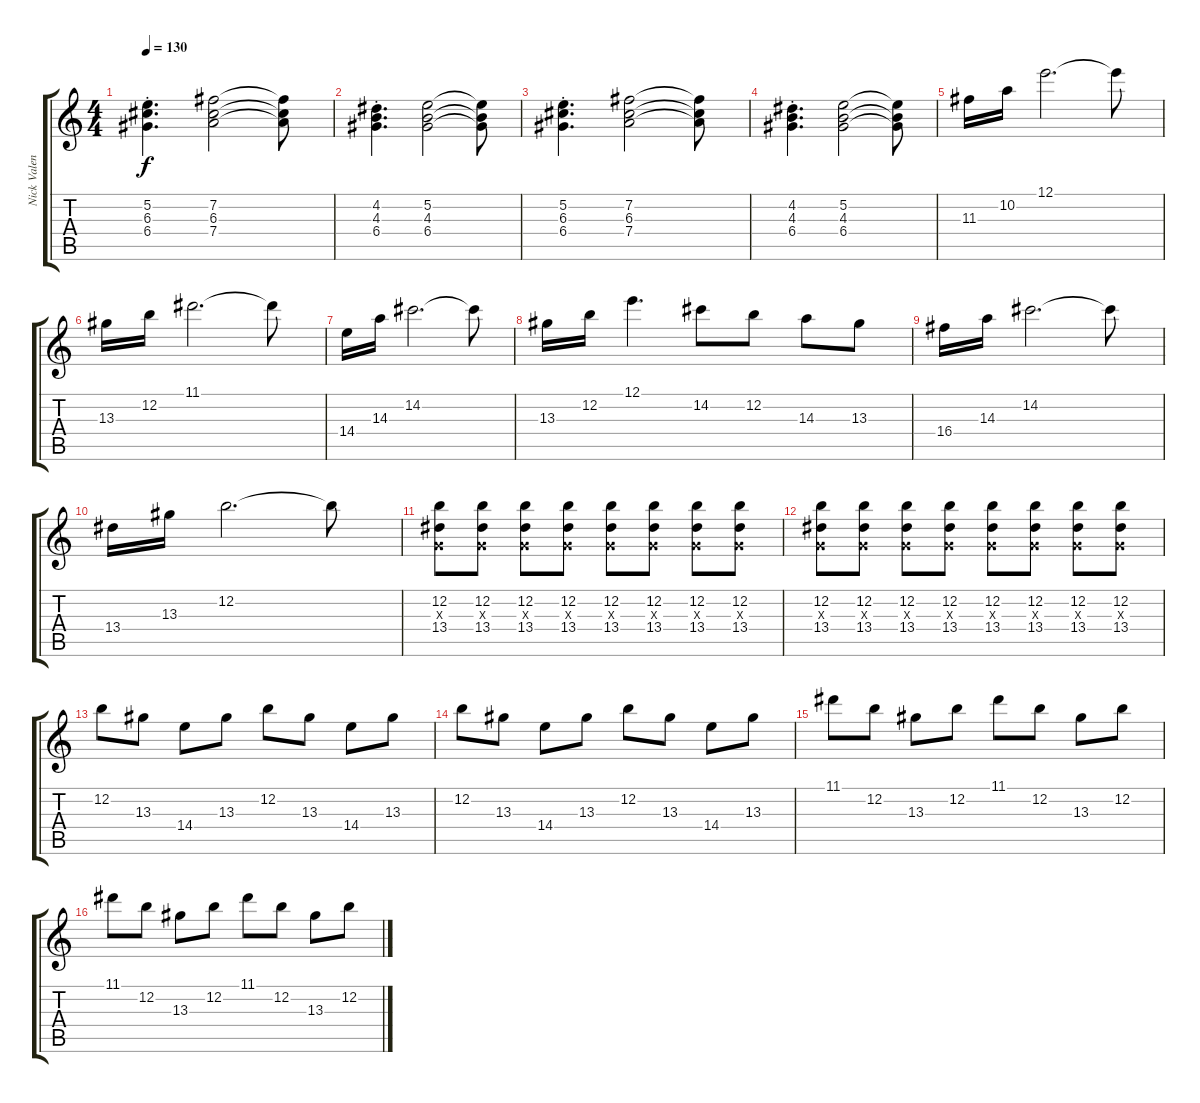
\track ("Nick Valensi" "Nick Valen") {instrument distortionguitar}
\staff {score tabs}
\tuning (E4 B3 G3 D3 A2 E2) {hide}
\ts (4 4)
\tempo 130
\clef g2
\ks c
(5.2{st} 6.3{st} 6.4{st}).4{d dy f} (7.2 6.3 7.4).2 (7.2{t} 6.3{t} 7.4{t}).8 |
(4.2{st} 4.3{st} 6.4{st}).4{d} (5.2 4.3 6.4).2 (5.2{t} 4.3{t} 6.4{t}).8 |
(5.2{st} 6.3{st} 6.4{st}).4{d} (7.2 6.3 7.4).2 (7.2{t} 6.3{t} 7.4{t}).8 |
(4.2{st} 4.3{st} 6.4{st}).4{d} (5.2 4.3 6.4).2 (5.2{t} 4.3{t} 6.4{t}).8 |
11.3.16 10.2.16 12.1.2{d} 12.1{t}.8 |
13.3.16 12.2.16 11.1.2{d} 11.1{t}.8 |
14.4.16 14.3.16 14.2.2{d} 14.2{t}.8 |
13.3.16 12.2.16 12.1.4{d} 14.2.8 12.2.8 14.3.8 13.3.8 |
16.4.16 14.3.16 14.2.2{d} 14.2{t}.8 |
13.4.16 13.3.16 12.2.2{d} 12.2{t}.8 |
(12.2 0.3{x} 13.4).8 (12.2 0.3{x} 13.4).8 (12.2 0.3{x} 13.4).8 (12.2 0.3{x} 13.4).8 (12.2 0.3{x} 13.4).8 (12.2 0.3{x} 13.4).8 (12.2 0.3{x} 13.4).8 (12.2 0.3{x} 13.4).8 |
(12.2 0.3{x} 13.4).8 (12.2 0.3{x} 13.4).8 (12.2 0.3{x} 13.4).8 (12.2 0.3{x} 13.4).8 (12.2 0.3{x} 13.4).8 (12.2 0.3{x} 13.4).8 (12.2 0.3{x} 13.4).8 (12.2 0.3{x} 13.4).8 |
12.2.8 13.3.8 14.4.8 13.3.8 12.2.8 13.3.8 14.4.8 13.3.8 |
12.2.8 13.3.8 14.4.8 13.3.8 12.2.8 13.3.8 14.4.8 13.3.8 |
11.1.8 12.2.8 13.3.8 12.2.8 11.1.8 12.2.8 13.3.8 12.2.8 |
11.1.8 12.2.8 13.3.8 12.2.8 11.1.8 12.2.8 13.3.8 12.2.8
